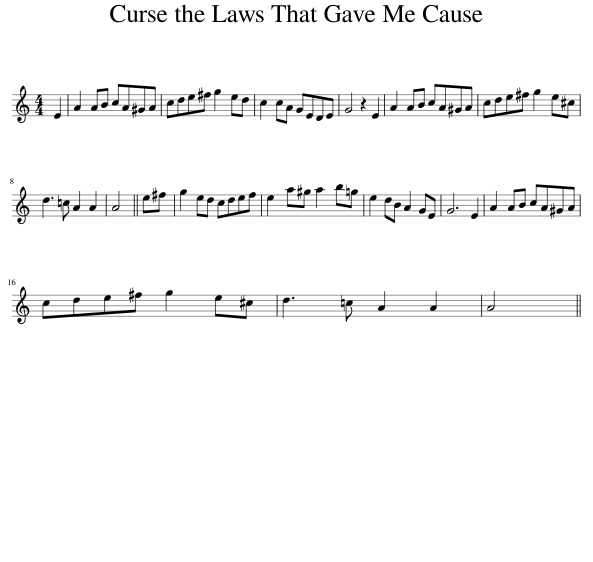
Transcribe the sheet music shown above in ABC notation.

X:1
L:1/8
M:4/4
I:linebreak $
K:C
V:1 treble
V:1
 E2 | A2 AB cA^GA | cde^f g2 ed | c2 cA GEDE | G4 z2 E2 | %5
 A2 AB cA^GA | cde^f g2 e^c |$ d3 =c A2 A2 | A4 || e^f | %10
 g2 ed cdef | e2 a^g a2 b=g | e2 dB A2 GE | G6 E2 | A2 AB cA^GA |$ %15
 cde^f g2 e^c | d3 =c A2 A2 | A4 || %18
